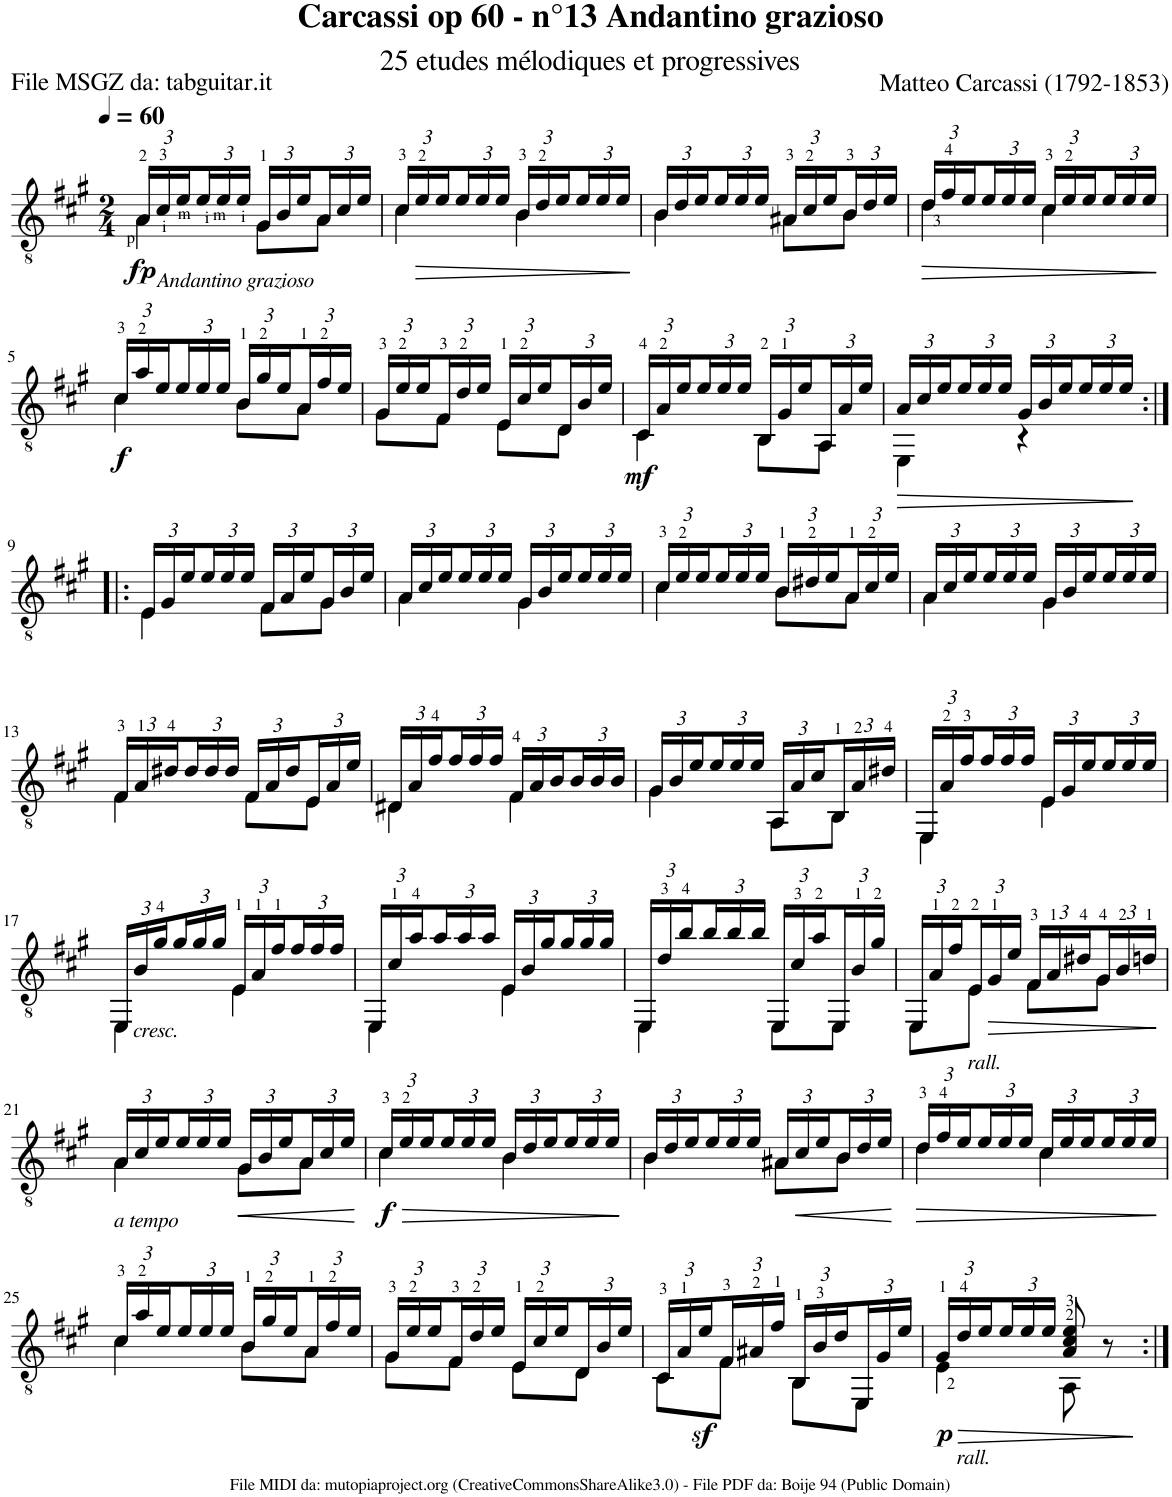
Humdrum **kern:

**kern	**dynam
*part1	*part1
*staff1	*staff1
*I"Guitar	*
*I'Guit.	*
*clefGv2	*
*k[f#c#g#]	*
*M2/4	*
*MM60	*
*Xbrackettup	*
=1	=1
*^	*
!	!	!LO:DY:b
24A/LL	4A\	fp
!LO:TX:b:i:t=Andantino grazioso	!	!
24c#/	.	.
24e/	.	.
24e/	.	.
24e/	.	.
24e/JJ	.	.
24G#/LL	8G#\L	.
24B/	.	.
24e/	.	.
24A/	8A\J	.
24c#/	.	.
24e/JJ	.	.
=2	=2	=2
24c#/LL	4c#\	.
!	!	!LO:HP:b
24e/	.	>
24e/	.	.
24e/	.	.
24e/	.	.
24e/JJ	.	.
24B/LL	4B\	.
24d/	.	.
24e/	.	.
24e/	.	.
24e/	.	.
24e/JJ	.	.
*v	*v	*
.	]
=3	=3
*^	*
24B/LL	4B\	.
24d/	.	.
24e/	.	.
24e/	.	.
24e/	.	.
24e/JJ	.	.
24A#X/LL	8A#\L	.
24c#/	.	.
24e/	.	.
24B/	8B\J	.
24d/	.	.
24e/JJ	.	.
=4	=4	=4
!	!	!LO:HP:b
24d/LL	4d\	>
24f#/	.	.
24e/	.	.
24e/	.	.
24e/	.	.
24e/JJ	.	.
24c#/LL	4c#\	.
24e/	.	.
24e/	.	.
24e/	.	.
24e/	.	.
24e/JJ	.	.
*v	*v	*
.	]
!!LO:LB:g=z
=5	=5
*^	*
!	!	!LO:DY:b
24c#/LL	4c#\	f
24a/	.	.
24e/	.	.
24e/	.	.
24e/	.	.
24e/JJ	.	.
24B/LL	8B\L	.
24g#/	.	.
24e/	.	.
24A/	8A\J	.
24f#/	.	.
24e/JJ	.	.
=6	=6	=6
24G#/LL	8G#\L	.
24e/	.	.
24e/	.	.
24F#/	8F#\J	.
24d/	.	.
24e/JJ	.	.
24E/LL	8E\L	.
24c#/	.	.
24e/	.	.
24D/	8D\J	.
24B/	.	.
24e/JJ	.	.
=7	=7	=7
!	!	!LO:DY:b
24C#/LL	4C#\	mf
24A/	.	.
24e/	.	.
24e/	.	.
24e/	.	.
24e/JJ	.	.
24BB/LL	8BB\L	.
24G#/	.	.
24e/	.	.
24AA/	8AA\J	.
24A/	.	.
24e/JJ	.	.
=8	=8	=8
!	!	!LO:HP:b
24A/LL	4EE\	>
24c#/	.	.
24e/	.	.
24e/	.	.
24e/	.	.
24e/JJ	.	.
24G#/LL	4r	.
24B/	.	.
24e/	.	.
24e/	.	.
24e/	.	.
24e/JJ	.	.
*v	*v	*
.	]
!!LO:LB:g=z
=9:|!|:	=9:|!|:
*^	*
24E/LL	4E\	.
24G#/	.	.
24e/	.	.
24e/	.	.
24e/	.	.
24e/JJ	.	.
24F#/LL	8F#\L	.
24A/	.	.
24e/	.	.
24G#/	8G#\J	.
24B/	.	.
24e/JJ	.	.
=10	=10	=10
24A/LL	4A\	.
24c#/	.	.
24e/	.	.
24e/	.	.
24e/	.	.
24e/JJ	.	.
24G#/LL	4G#\	.
24B/	.	.
24e/	.	.
24e/	.	.
24e/	.	.
24e/JJ	.	.
=11	=11	=11
24c#/LL	4c#\	.
24e/	.	.
24e/	.	.
24e/	.	.
24e/	.	.
24e/JJ	.	.
24B/LL	8B\L	.
24d#X/	.	.
24e/	.	.
24A/	8A\J	.
24c#/	.	.
24e/JJ	.	.
=12	=12	=12
24A/LL	4A\	.
24c#/	.	.
24e/	.	.
24e/	.	.
24e/	.	.
24e/JJ	.	.
24G#/LL	4G#\	.
24B/	.	.
24e/	.	.
24e/	.	.
24e/	.	.
24e/JJ	.	.
!!LO:LB:g=z	!!
=13	=13	=13
24F#/LL	4F#\	.
24A/	.	.
24d#X/	.	.
24d#/	.	.
24d#/	.	.
24d#/JJ	.	.
24F#/LL	8F#\L	.
24A/	.	.
24d#/	.	.
24E/	8E\J	.
24A/	.	.
24e/JJ	.	.
=14	=14	=14
24D#X/LL	4D#\	.
24A/	.	.
24f#/	.	.
24f#/	.	.
24f#/	.	.
24f#/JJ	.	.
24F#/LL	4F#\	.
24A/	.	.
24B/	.	.
24B/	.	.
24B/	.	.
24B/JJ	.	.
=15	=15	=15
24G#/LL	4G#\	.
24B/	.	.
24e/	.	.
24e/	.	.
24e/	.	.
24e/JJ	.	.
24AA/LL	8AA\L	.
24A/	.	.
24c#/	.	.
24BB/	8BB\J	.
24A/	.	.
24d#X/JJ	.	.
=16	=16	=16
24EE/LL	4EE\	.
24A/	.	.
24f#/	.	.
24f#/	.	.
24f#/	.	.
24f#/JJ	.	.
24E/LL	4E\	.
24G#/	.	.
24e/	.	.
24e/	.	.
24e/	.	.
24e/JJ	.	.
!!LO:LB:g=z	!!
=17	=17	=17
24EE/LL	4EE\	.
!LO:TX:b:i:t=cresc.	!	!
24B/	.	.
24g#/	.	.
24g#/	.	.
24g#/	.	.
24g#/JJ	.	.
24E/LL	4E\	.
24A/	.	.
24f#/	.	.
24f#/	.	.
24f#/	.	.
24f#/JJ	.	.
=18	=18	=18
24EE/LL	4EE\	.
24c#/	.	.
24a/	.	.
24a/	.	.
24a/	.	.
24a/JJ	.	.
24E/LL	4E\	.
24B/	.	.
24g#/	.	.
24g#/	.	.
24g#/	.	.
24g#/JJ	.	.
=19	=19	=19
24EE/LL	4EE\	.
24d/	.	.
24b/	.	.
24b/	.	.
24b/	.	.
24b/JJ	.	.
24EE/LL	8EE\L	.
24c#/	.	.
24a/	.	.
24EE/	8EE\J	.
24B/	.	.
24g#/JJ	.	.
=20	=20	=20
24EE/LL	8EE\L	.
24A/	.	.
24f#/	.	.
!LO:TX:b:i:t=rall.	!	!
24E/	8E\J	.
!	!	!LO:HP:b
24G#/	.	>
24e/JJ	.	.
24F#/LL	8F#\L	.
24A/	.	.
24d#X/	.	.
24G#/	8G#\J	.
24B/	.	.
24dn/JJ	.	.
*v	*v	*
.	]
!!LO:LB:g=z
=21	=21
*^	*
!LO:TX:b:i:t=a tempo	!	!
24A/LL	4A\	.
24c#/	.	.
24e/	.	.
24e/	.	.
24e/	.	.
24e/JJ	.	.
!	!	!LO:HP:b
24G#/LL	8G#\L	<
24B/	.	.
24e/	.	.
24A/	8A\J	.
24c#/	.	.
24e/JJ	.	.
*v	*v	*
.	[
=22	=22
!	!LO:HP:b
*^	*
!	!	!LO:DY:n=1:b
24c#/LL	4c#\	> f
24e/	.	.
24e/	.	.
24e/	.	.
24e/	.	.
24e/JJ	.	.
24B/LL	4B\	.
24d/	.	.
24e/	.	.
24e/	.	.
24e/	.	.
24e/JJ	.	.
*v	*v	*
.	]
=23	=23
*^	*
24B/LL	4B\	.
24d/	.	.
24e/	.	.
24e/	.	.
24e/	.	.
24e/JJ	.	.
24A#X/LL	8A#\L	.
!	!	!LO:HP:b
24c#/	.	<
24e/	.	.
24B/	8B\J	.
24d/	.	.
24e/JJ	.	.
*v	*v	*
.	[
=24	=24
!	!LO:HP:b
*^	*
24d/LL	4d\	>
24f#/	.	.
24e/	.	.
24e/	.	.
24e/	.	.
24e/JJ	.	.
24c#/LL	4c#\	.
24e/	.	.
24e/	.	.
24e/	.	.
24e/	.	.
24e/JJ	.	.
*v	*v	*
.	]
!!LO:LB:g=z
=25	=25
*^	*
24c#/LL	4c#\	.
24a/	.	.
24e/	.	.
24e/	.	.
24e/	.	.
24e/JJ	.	.
24B/LL	8B\L	.
24g#/	.	.
24e/	.	.
24A/	8A\J	.
24f#/	.	.
24e/JJ	.	.
=26	=26	=26
24G#/LL	8G#\L	.
24e/	.	.
24e/	.	.
24F#/	8F#\J	.
24d/	.	.
24e/JJ	.	.
24E/LL	8E\L	.
24c#/	.	.
24e/	.	.
24D/	8D\J	.
24B/	.	.
24e/JJ	.	.
=27	=27	=27
24C#/LL	8C#\L	.
24A/	.	.
!	!	!LO:DY:b
24e/	.	sf
24F#/	8F#\J	.
24A#X/	.	.
24f#/JJ	.	.
24BB/LL	8BB\L	.
24B/	.	.
24d/	.	.
24EE/	8EE\J	.
24G#/	.	.
24e/JJ	.	.
=28	=28	=28
!	!	!LO:HP:b
!	!	!LO:DY:n=1:b
24G#/LL	4E\	> p
!LO:TX:b:i:t=rall.	!	!
24d/	.	.
24e/	.	.
24e/	.	.
24e/	.	.
24e/JJ	.	.
8A/ 8c#/ 8e/	8AA\	.
8r	8ryy	.
*v	*v	*
.	]
=:|!	=:|!
*-	*-
